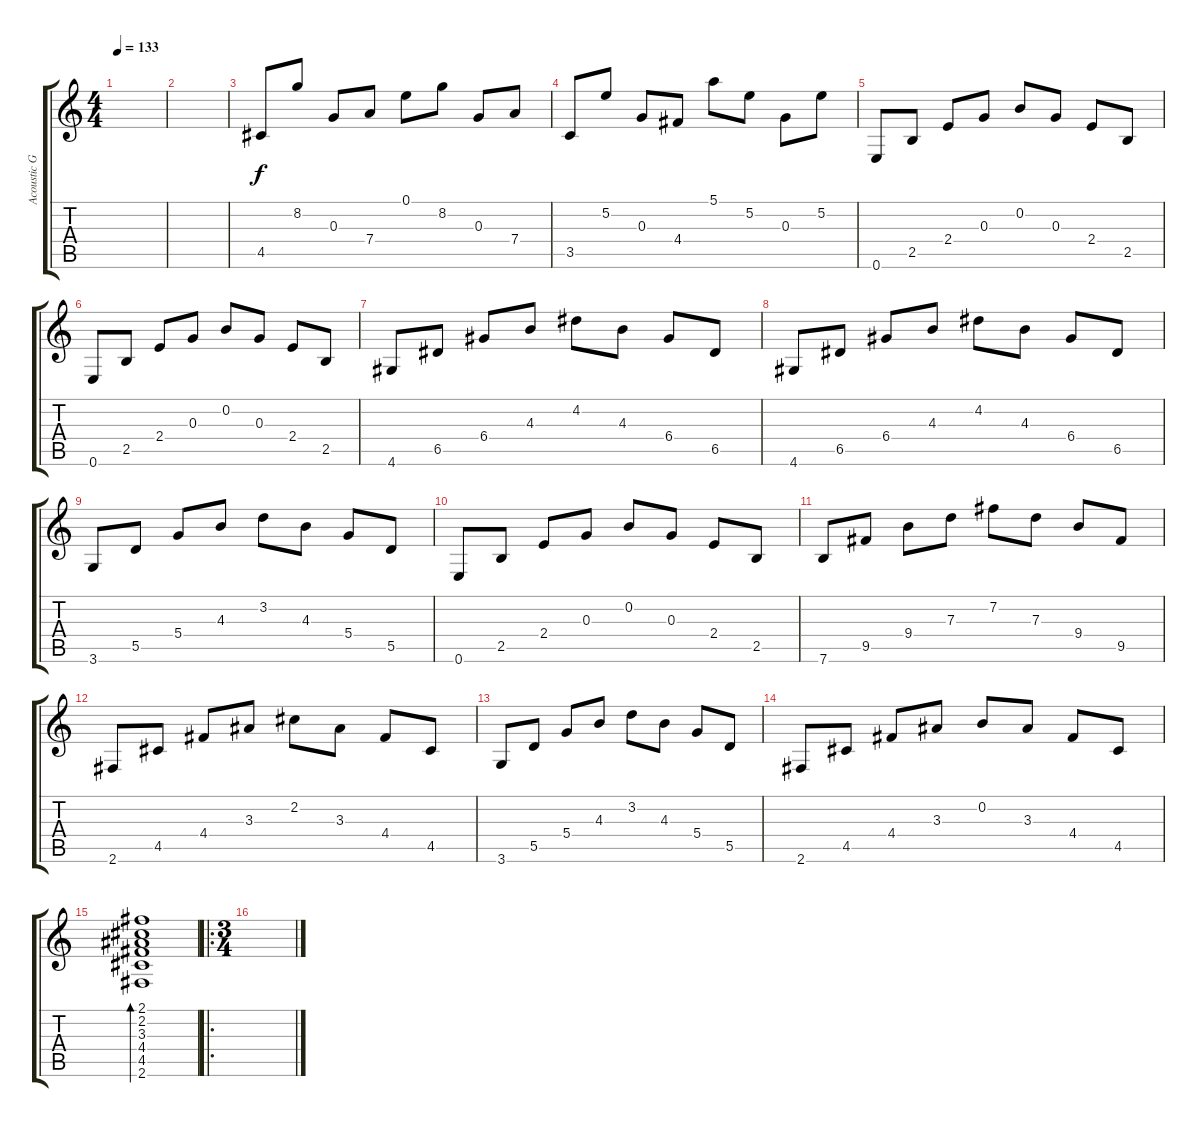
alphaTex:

\track ("Acoustic Guitar" "Acoustic G") {instrument acousticguitarsteel}
\staff {score tabs}
\tuning (E4 B3 G3 D3 A2 E2) {hide}
\ts (4 4)
\tempo 133
\clef g2
\ks c
|
|
4.5.8 8.2.8 0.3.8 7.4.8 0.1.8 8.2.8 0.3.8 7.4.8 |
3.5.8 5.2.8 0.3.8 4.4.8 5.1.8 5.2.8 0.3.8 5.2.8 |
0.6.8 2.5.8 2.4.8 0.3.8 0.2.8 0.3.8 2.4.8 2.5.8 |
0.6.8 2.5.8 2.4.8 0.3.8 0.2.8 0.3.8 2.4.8 2.5.8 |
4.6.8 6.5.8 6.4.8 4.3.8 4.2.8 4.3.8 6.4.8 6.5.8 |
4.6.8 6.5.8 6.4.8 4.3.8 4.2.8 4.3.8 6.4.8 6.5.8 |
3.6.8 5.5.8 5.4.8 4.3.8 3.2.8 4.3.8 5.4.8 5.5.8 |
0.6.8 2.5.8 2.4.8 0.3.8 0.2.8 0.3.8 2.4.8 2.5.8 |
7.6.8 9.5.8 9.4.8 7.3.8 7.2.8 7.3.8 9.4.8 9.5.8 |
2.6.8 4.5.8 4.4.8 3.3.8 2.2.8 3.3.8 4.4.8 4.5.8 |
3.6.8 5.5.8 5.4.8 4.3.8 3.2.8 4.3.8 5.4.8 5.5.8 |
2.6.8 4.5.8 4.4.8 3.3.8 0.2.8 3.3.8 4.4.8 4.5.8 |
(2.1 2.2 3.3 4.4 4.5 2.6).1{bd 120} |
\ro
\ts (3 4)
